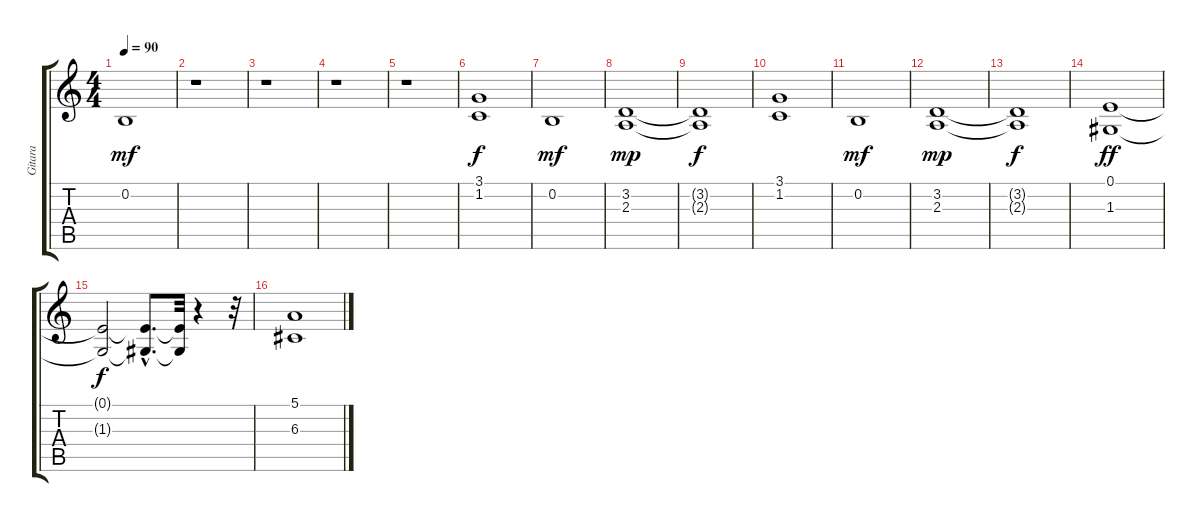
\track ("Gitara" "Gitara") {instrument stringensemble2}
\staff {score tabs}
\tuning (E4 B3 G3 D3 A2 E2) {hide}
\ts (4 4)
\tempo 90
\clef g2
\ks c
0.2.1{dy mf} |
r.1 |
r.1 |
r.1 |
r.1 |
(3.1 1.2).1{dy f} |
0.2.1{dy mf} |
(3.2 2.3).1{dy mp} |
(3.2{t} 2.3{t}).1{dy f} |
(3.1 1.2).1 |
0.2.1{dy mf} |
(3.2 2.3).1{dy mp} |
(3.2{t} 2.3{t}).1{dy f} |
(0.1 1.3).1{dy ff} |
(0.1{t} 1.3{t}).2{dy f} (0.1{hac t} 1.3{hac t}).8{d} (0.1{t} 1.3{t}).32 r.4 r.32 |
(5.1 6.3).1
